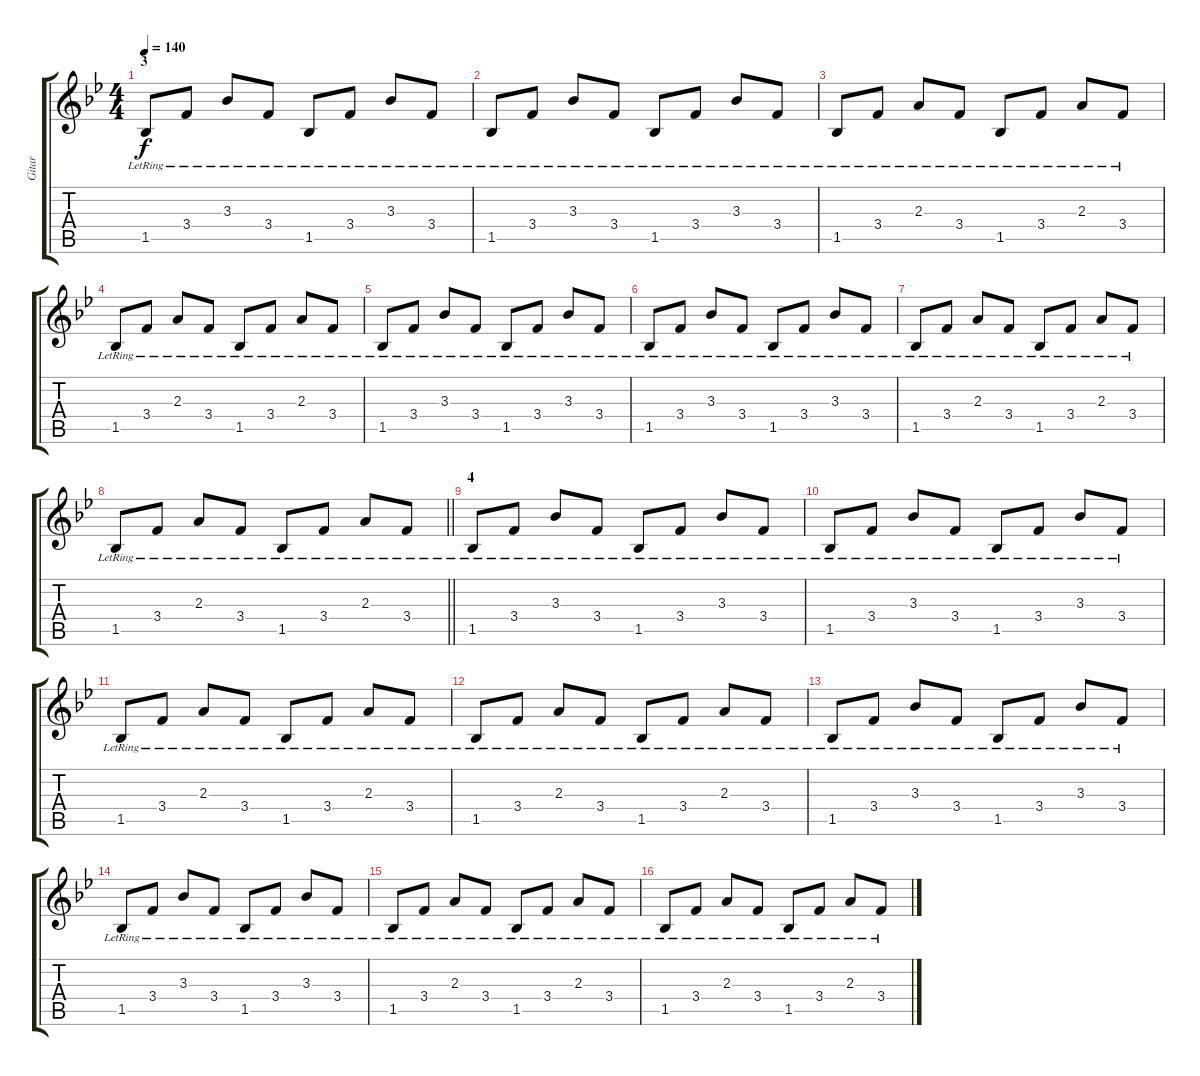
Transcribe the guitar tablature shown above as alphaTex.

\track ("Gitar" "Gitar") {instrument electricguitarjazz}
\staff {score tabs}
\tuning (E4 B3 G3 D3 A2 E2) {hide}
\ts (4 4)
\section ("" "3")
\tempo 140
\clef g2
\ks bb
1.5{lr}.8{dy f} 3.4{lr}.8 3.3{lr}.8 3.4{lr}.8 1.5{lr}.8 3.4{lr}.8 3.3{lr}.8 3.4{lr}.8 |
1.5{lr}.8 3.4{lr}.8 3.3{lr}.8 3.4{lr}.8 1.5{lr}.8 3.4{lr}.8 3.3{lr}.8 3.4{lr}.8 |
1.5{lr}.8 3.4{lr}.8 2.3{lr}.8 3.4{lr}.8 1.5{lr}.8 3.4{lr}.8 2.3{lr}.8 3.4{lr}.8 |
1.5{lr}.8 3.4{lr}.8 2.3{lr}.8 3.4{lr}.8 1.5{lr}.8 3.4{lr}.8 2.3{lr}.8 3.4{lr}.8 |
1.5{lr}.8 3.4{lr}.8 3.3{lr}.8 3.4{lr}.8 1.5{lr}.8 3.4{lr}.8 3.3{lr}.8 3.4{lr}.8 |
1.5{lr}.8 3.4{lr}.8 3.3{lr}.8 3.4{lr}.8 1.5{lr}.8 3.4{lr}.8 3.3{lr}.8 3.4{lr}.8 |
1.5{lr}.8 3.4{lr}.8 2.3{lr}.8 3.4{lr}.8 1.5{lr}.8 3.4{lr}.8 2.3{lr}.8 3.4{lr}.8 |
\barLineRight lightlight
1.5{lr}.8 3.4{lr}.8 2.3{lr}.8 3.4{lr}.8 1.5{lr}.8 3.4{lr}.8 2.3{lr}.8 3.4{lr}.8 |
\section ("" "4")
1.5{lr}.8 3.4{lr}.8 3.3{lr}.8 3.4{lr}.8 1.5{lr}.8 3.4{lr}.8 3.3{lr}.8 3.4{lr}.8 |
1.5{lr}.8 3.4{lr}.8 3.3{lr}.8 3.4{lr}.8 1.5{lr}.8 3.4{lr}.8 3.3{lr}.8 3.4{lr}.8 |
1.5{lr}.8 3.4{lr}.8 2.3{lr}.8 3.4{lr}.8 1.5{lr}.8 3.4{lr}.8 2.3{lr}.8 3.4{lr}.8 |
1.5{lr}.8 3.4{lr}.8 2.3{lr}.8 3.4{lr}.8 1.5{lr}.8 3.4{lr}.8 2.3{lr}.8 3.4{lr}.8 |
1.5{lr}.8 3.4{lr}.8 3.3{lr}.8 3.4{lr}.8 1.5{lr}.8 3.4{lr}.8 3.3{lr}.8 3.4{lr}.8 |
1.5{lr}.8 3.4{lr}.8 3.3{lr}.8 3.4{lr}.8 1.5{lr}.8 3.4{lr}.8 3.3{lr}.8 3.4{lr}.8 |
1.5{lr}.8 3.4{lr}.8 2.3{lr}.8 3.4{lr}.8 1.5{lr}.8 3.4{lr}.8 2.3{lr}.8 3.4{lr}.8 |
1.5{lr}.8 3.4{lr}.8 2.3{lr}.8 3.4{lr}.8 1.5{lr}.8 3.4{lr}.8 2.3{lr}.8 3.4{lr}.8
